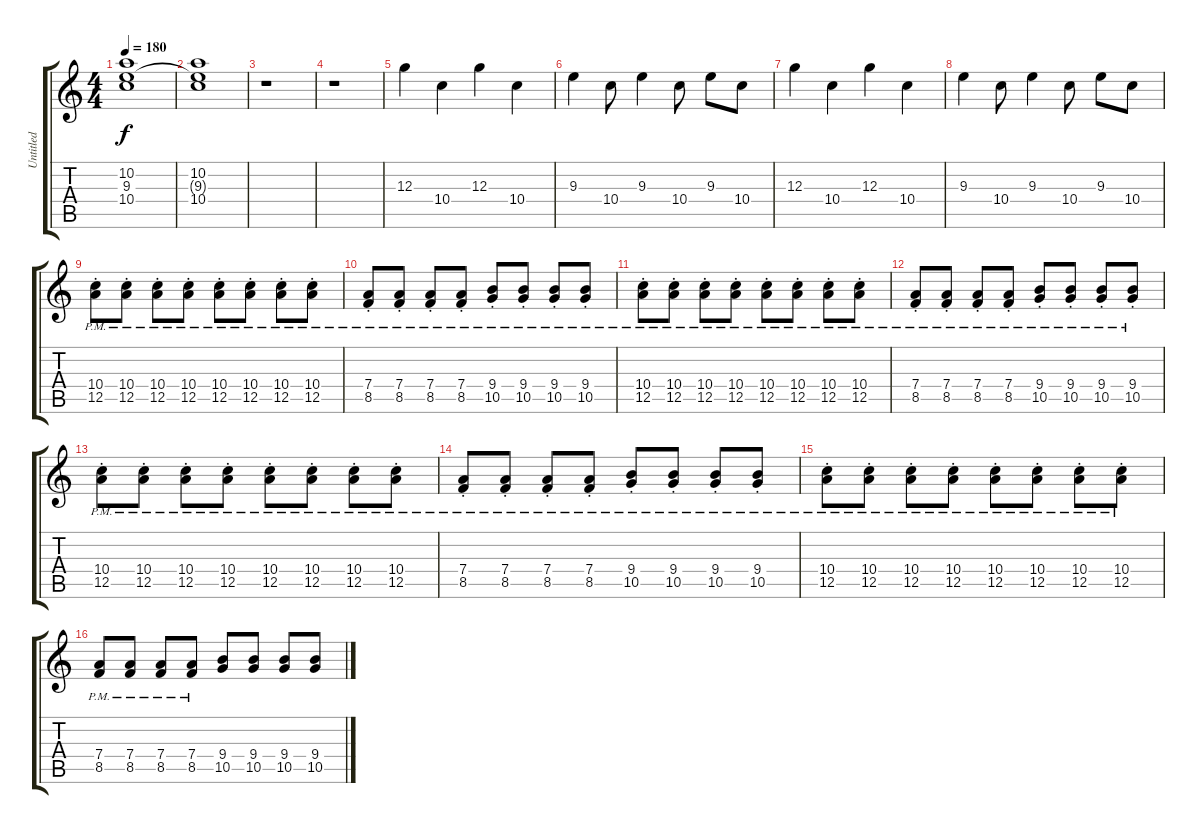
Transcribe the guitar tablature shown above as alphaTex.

\track ("Untitled" "Untitled") {instrument overdrivenguitar}
\staff {score tabs}
\tuning (E4 B3 G3 D3 A2 E2) {hide}
\ts (4 4)
\tempo 180
\clef g2
\ks c
(10.2 9.3 10.4).1{dy f} |
(10.2 9.3{t} 10.4).1 |
r.1 |
r.1 |
12.3.4 10.4.4 12.3.4 10.4.4 |
9.3.4 10.4.8 9.3.4 10.4.8 9.3.8 10.4.8 |
12.3.4 10.4.4 12.3.4 10.4.4 |
9.3.4 10.4.8 9.3.4 10.4.8 9.3.8 10.4.8 |
(10.4{pm st} 12.5{pm st}).8 (10.4{pm st} 12.5{pm st}).8 (10.4{pm st} 12.5{pm st}).8 (10.4{pm st} 12.5{pm st}).8 (10.4{pm st} 12.5{pm st}).8 (10.4{pm st} 12.5{pm st}).8 (10.4{pm st} 12.5{pm st}).8 (10.4{pm st} 12.5{pm st}).8 |
(7.4{pm st} 8.5{pm st}).8 (7.4{pm st} 8.5{pm st}).8 (7.4{pm st} 8.5{pm st}).8 (7.4{pm st} 8.5{pm st}).8 (9.4{pm st} 10.5{pm st}).8 (9.4{pm st} 10.5{pm st}).8 (9.4{pm st} 10.5{pm st}).8 (9.4{pm st} 10.5{pm st}).8 |
(10.4{pm st} 12.5{pm st}).8 (10.4{pm st} 12.5{pm st}).8 (10.4{pm st} 12.5{pm st}).8 (10.4{pm st} 12.5{pm st}).8 (10.4{pm st} 12.5{pm st}).8 (10.4{pm st} 12.5{pm st}).8 (10.4{pm st} 12.5{pm st}).8 (10.4{pm st} 12.5{pm st}).8 |
(7.4{pm st} 8.5{pm st}).8 (7.4{pm st} 8.5{pm st}).8 (7.4{pm st} 8.5{pm st}).8 (7.4{pm st} 8.5{pm st}).8 (9.4{pm st} 10.5{pm st}).8 (9.4{pm st} 10.5{pm st}).8 (9.4{pm st} 10.5{pm st}).8 (9.4{pm st} 10.5{pm st}).8 |
(10.4{pm st} 12.5{pm st}).8 (10.4{pm st} 12.5{pm st}).8 (10.4{pm st} 12.5{pm st}).8 (10.4{pm st} 12.5{pm st}).8 (10.4{pm st} 12.5{pm st}).8 (10.4{pm st} 12.5{pm st}).8 (10.4{pm st} 12.5{pm st}).8 (10.4{pm st} 12.5{pm st}).8 |
(7.4{pm st} 8.5{pm st}).8 (7.4{pm st} 8.5{pm st}).8 (7.4{pm st} 8.5{pm st}).8 (7.4{pm st} 8.5{pm st}).8 (9.4{pm st} 10.5{pm st}).8 (9.4{pm st} 10.5{pm st}).8 (9.4{pm st} 10.5{pm st}).8 (9.4{pm st} 10.5{pm st}).8 |
(10.4{pm st} 12.5{pm st}).8 (10.4{pm st} 12.5{pm st}).8 (10.4{pm st} 12.5{pm st}).8 (10.4{pm st} 12.5{pm st}).8 (10.4{pm st} 12.5{pm st}).8 (10.4{pm st} 12.5{pm st}).8 (10.4{pm st} 12.5{pm st}).8 (10.4{pm st} 12.5{pm st}).8 |
(7.4{pm} 8.5{pm}).8 (7.4{pm} 8.5{pm}).8 (7.4{pm} 8.5{pm}).8 (7.4{pm} 8.5{pm}).8 (9.4 10.5).8 (9.4 10.5).8 (9.4 10.5).8 (9.4 10.5).8
